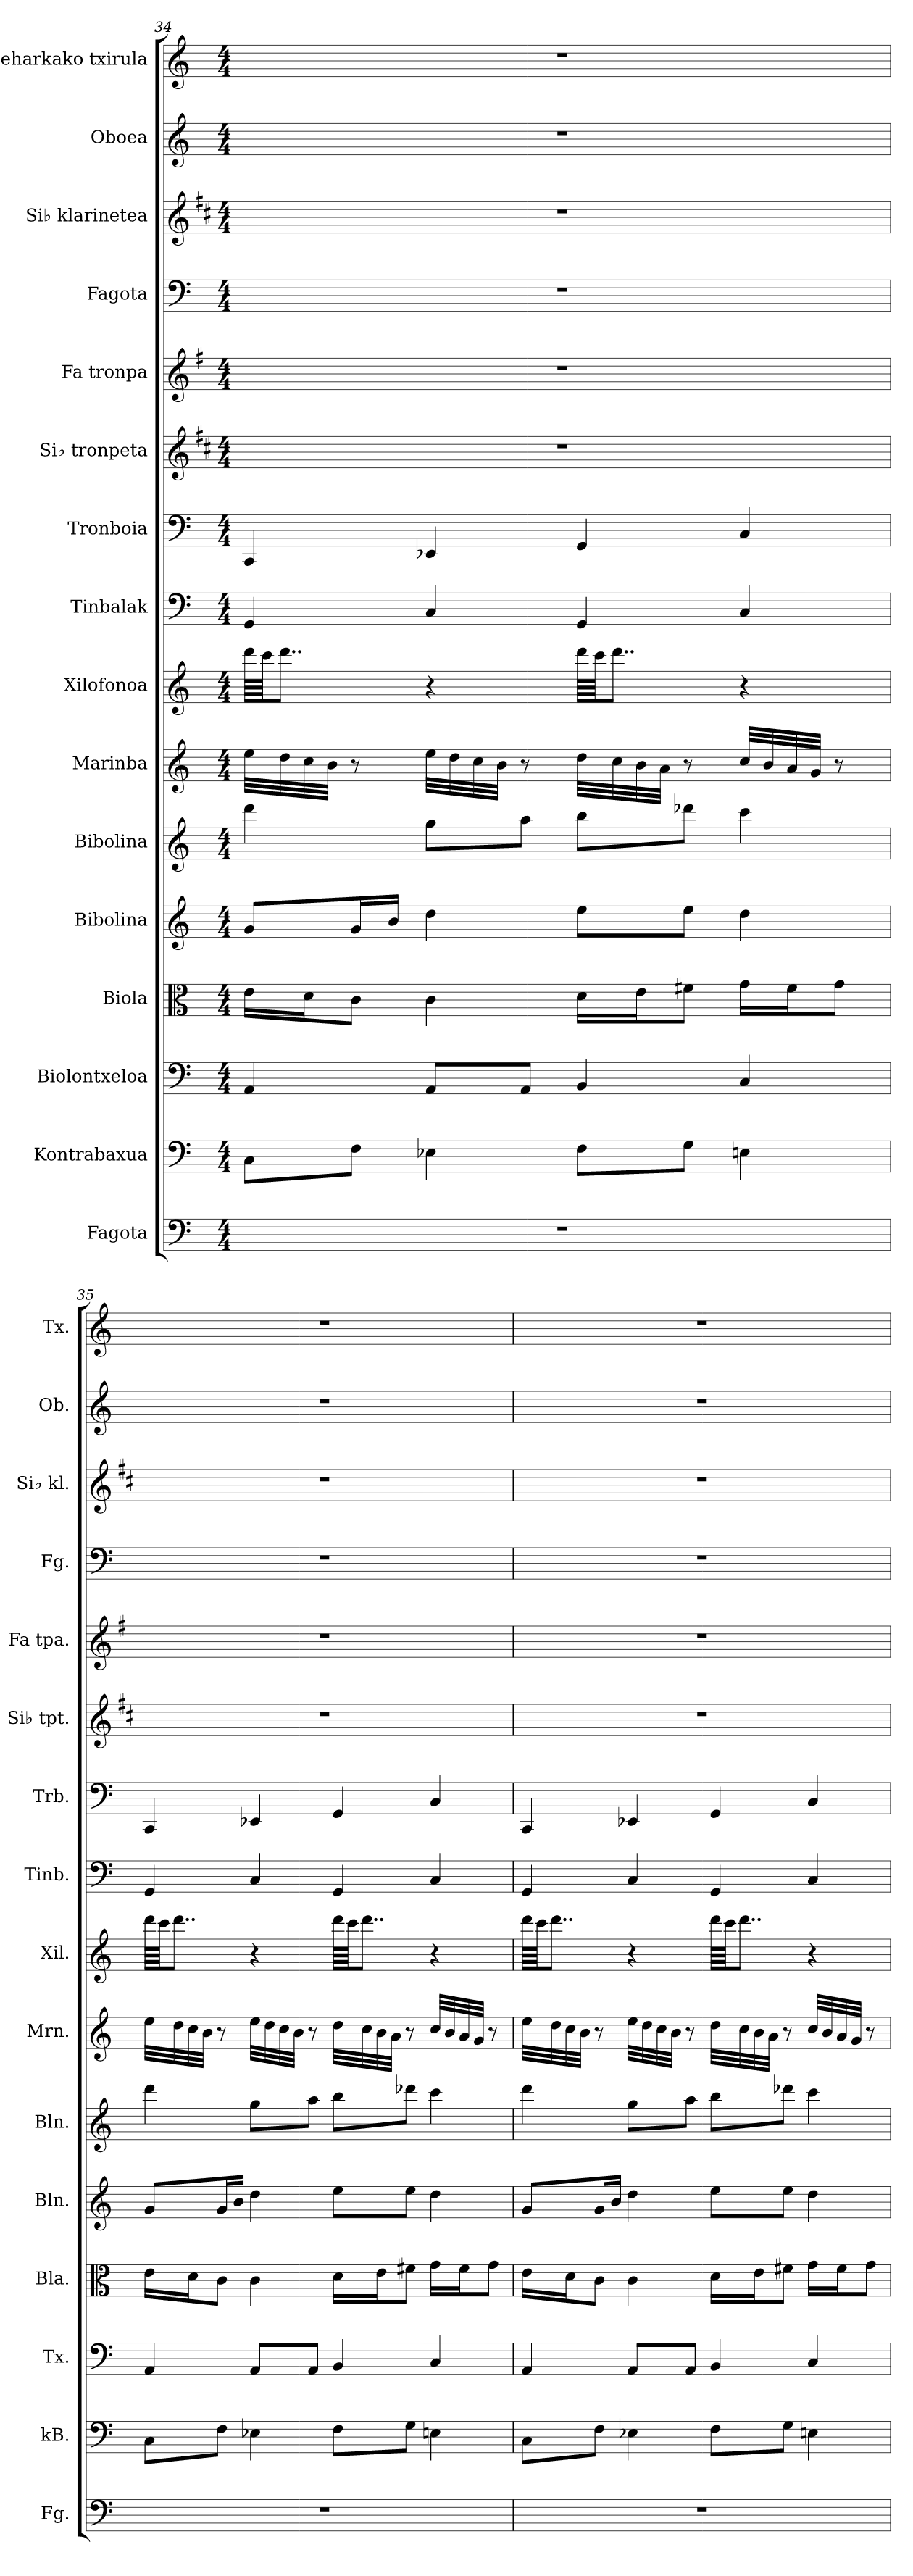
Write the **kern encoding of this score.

**kern	**kern	**kern	**kern	**kern	**kern	**kern	**kern	**kern	**kern	**kern	**kern	**kern	**kern	**kern	**kern
*part16	*part15	*part14	*part13	*part12	*part11	*part10	*part9	*part8	*part7	*part6	*part5	*part4	*part3	*part2	*part1
*staff16	*staff15	*staff14	*staff13	*staff12	*staff11	*staff10	*staff9	*staff8	*staff7	*staff6	*staff5	*staff4	*staff3	*staff2	*staff1
*I"Fagota	*I"Kontrabaxua	*I"Biolontxeloa	*I"Biola	*I"Bibolina	*I"Bibolina	*I"Marinba	*I"Xilofonoa	*I"Tinbalak	*I"Tronboia	*I"Si♭ tronpeta	*I"Fa tronpa	*I"Fagota	*I"Si♭ klarinetea	*I"Oboea	*I"Zeharkako txirula
*I'Fg.	*I'kB.	*I'Tx.	*I'Bla.	*I'Bln.	*I'Bln.	*I'Mrn.	*I'Xil.	*I'Tinb.	*I'Trb.	*I'Si♭ tpt.	*I'Fa tpa.	*I'Fg.	*I'Si♭ kl.	*I'Ob.	*I'Tx.
!!LO:PB:g=z
*clefF4	*clefF4	*clefF4	*clefC3	*clefG2	*clefG2	*clefG2	*clefG2	*clefF4	*clefF4	*clefG2	*clefG2	*clefF4	*clefG2	*clefG2	*clefG2
*	*ITrd7c12	*	*	*	*	*	*ITrd-7c-12	*	*	*ITrd1c2	*ITrd4c7	*	*ITrd1c2	*	*
*k[]	*k[]	*k[]	*k[]	*k[]	*k[]	*k[]	*k[]	*k[]	*k[]	*k[]	*k[]	*k[]	*k[]	*k[]	*k[]
*M4/4	*M4/4	*M4/4	*M4/4	*M4/4	*M4/4	*M4/4	*M4/4	*M4/4	*M4/4	*M4/4	*M4/4	*M4/4	*M4/4	*M4/4	*M4/4
=34	=34	=34	=34	=34	=34	=34	=34	=34	=34	=34	=34	=34	=34	=34	=34
1r	8CC\L	4AA/	16e\LL	8g/L	4ddd\	32ee\LLL	64dddd\LLLL	4GG/	4CC/	1r	1r	1r	1r	1r	1r
.	.	.	.	.	.	.	64cccc\JJJ	.	.	.	.	.	.	.	.
.	.	.	.	.	.	32dd\	8..dddd\J	.	.	.	.	.	.	.	.
.	.	.	16d\J	.	.	32cc\	.	.	.	.	.	.	.	.	.
.	.	.	.	.	.	32b\JJJ	.	.	.	.	.	.	.	.	.
.	8FF\J	.	8c\J	16g/L	.	8r	.	.	.	.	.	.	.	.	.
.	.	.	.	16b/JJ	.	.	.	.	.	.	.	.	.	.	.
.	4EE-X\	8AA/L	4c\	4dd\	8gg\L	32ee\LLL	4r	4C/	4EE-X/	.	.	.	.	.	.
.	.	.	.	.	.	32dd\	.	.	.	.	.	.	.	.	.
.	.	.	.	.	.	32cc\	.	.	.	.	.	.	.	.	.
.	.	.	.	.	.	32b\JJJ	.	.	.	.	.	.	.	.	.
.	.	8AA/J	.	.	8aa\J	8r	.	.	.	.	.	.	.	.	.
.	8FF\L	4BB/	16d\LL	8ee\L	8bb\L	32dd\LLL	64dddd\LLLL	4GG/	4GG/	.	.	.	.	.	.
.	.	.	.	.	.	.	64cccc\JJJ	.	.	.	.	.	.	.	.
.	.	.	.	.	.	32cc\	8..dddd\J	.	.	.	.	.	.	.	.
.	.	.	16e\J	.	.	32b\	.	.	.	.	.	.	.	.	.
.	.	.	.	.	.	32a\JJJ	.	.	.	.	.	.	.	.	.
.	8GG\J	.	8f#X\J	8ee\J	8ddd-X\J	8r	.	.	.	.	.	.	.	.	.
.	4EEn\	4C/	16g\LL	4dd\	4ccc\	32cc/LLL	4r	4C/	4C/	.	.	.	.	.	.
.	.	.	.	.	.	32b/	.	.	.	.	.	.	.	.	.
.	.	.	16f#\J	.	.	32a/	.	.	.	.	.	.	.	.	.
.	.	.	.	.	.	32g/JJJ	.	.	.	.	.	.	.	.	.
.	.	.	8g\J	.	.	8r	.	.	.	.	.	.	.	.	.
!!LO:PB:g=z
=35	=35	=35	=35	=35	=35	=35	=35	=35	=35	=35	=35	=35	=35	=35	=35
1r	8CC\L	4AA/	16e\LL	8g/L	4ddd\	32ee\LLL	64dddd\LLLL	4GG/	4CC/	1r	1r	1r	1r	1r	1r
.	.	.	.	.	.	.	64cccc\JJJ	.	.	.	.	.	.	.	.
.	.	.	.	.	.	32dd\	8..dddd\J	.	.	.	.	.	.	.	.
.	.	.	16d\J	.	.	32cc\	.	.	.	.	.	.	.	.	.
.	.	.	.	.	.	32b\JJJ	.	.	.	.	.	.	.	.	.
.	8FF\J	.	8c\J	16g/L	.	8r	.	.	.	.	.	.	.	.	.
.	.	.	.	16b/JJ	.	.	.	.	.	.	.	.	.	.	.
.	4EE-X\	8AA/L	4c\	4dd\	8gg\L	32ee\LLL	4r	4C/	4EE-X/	.	.	.	.	.	.
.	.	.	.	.	.	32dd\	.	.	.	.	.	.	.	.	.
.	.	.	.	.	.	32cc\	.	.	.	.	.	.	.	.	.
.	.	.	.	.	.	32b\JJJ	.	.	.	.	.	.	.	.	.
.	.	8AA/J	.	.	8aa\J	8r	.	.	.	.	.	.	.	.	.
.	8FF\L	4BB/	16d\LL	8ee\L	8bb\L	32dd\LLL	64dddd\LLLL	4GG/	4GG/	.	.	.	.	.	.
.	.	.	.	.	.	.	64cccc\JJJ	.	.	.	.	.	.	.	.
.	.	.	.	.	.	32cc\	8..dddd\J	.	.	.	.	.	.	.	.
.	.	.	16e\J	.	.	32b\	.	.	.	.	.	.	.	.	.
.	.	.	.	.	.	32a\JJJ	.	.	.	.	.	.	.	.	.
.	8GG\J	.	8f#X\J	8ee\J	8ddd-X\J	8r	.	.	.	.	.	.	.	.	.
.	4EEn\	4C/	16g\LL	4dd\	4ccc\	32cc/LLL	4r	4C/	4C/	.	.	.	.	.	.
.	.	.	.	.	.	32b/	.	.	.	.	.	.	.	.	.
.	.	.	16f#\J	.	.	32a/	.	.	.	.	.	.	.	.	.
.	.	.	.	.	.	32g/JJJ	.	.	.	.	.	.	.	.	.
.	.	.	8g\J	.	.	8r	.	.	.	.	.	.	.	.	.
!!LO:PB:g=z
=36	=36	=36	=36	=36	=36	=36	=36	=36	=36	=36	=36	=36	=36	=36	=36
1r	8CC\L	4AA/	16e\LL	8g/L	4ddd\	32ee\LLL	64dddd\LLLL	4GG/	4CC/	1r	1r	1r	1r	1r	1r
.	.	.	.	.	.	.	64cccc\JJJ	.	.	.	.	.	.	.	.
.	.	.	.	.	.	32dd\	8..dddd\J	.	.	.	.	.	.	.	.
.	.	.	16d\J	.	.	32cc\	.	.	.	.	.	.	.	.	.
.	.	.	.	.	.	32b\JJJ	.	.	.	.	.	.	.	.	.
.	8FF\J	.	8c\J	16g/L	.	8r	.	.	.	.	.	.	.	.	.
.	.	.	.	16b/JJ	.	.	.	.	.	.	.	.	.	.	.
.	4EE-X\	8AA/L	4c\	4dd\	8gg\L	32ee\LLL	4r	4C/	4EE-X/	.	.	.	.	.	.
.	.	.	.	.	.	32dd\	.	.	.	.	.	.	.	.	.
.	.	.	.	.	.	32cc\	.	.	.	.	.	.	.	.	.
.	.	.	.	.	.	32b\JJJ	.	.	.	.	.	.	.	.	.
.	.	8AA/J	.	.	8aa\J	8r	.	.	.	.	.	.	.	.	.
.	8FF\L	4BB/	16d\LL	8ee\L	8bb\L	32dd\LLL	64dddd\LLLL	4GG/	4GG/	.	.	.	.	.	.
.	.	.	.	.	.	.	64cccc\JJJ	.	.	.	.	.	.	.	.
.	.	.	.	.	.	32cc\	8..dddd\J	.	.	.	.	.	.	.	.
.	.	.	16e\J	.	.	32b\	.	.	.	.	.	.	.	.	.
.	.	.	.	.	.	32a\JJJ	.	.	.	.	.	.	.	.	.
.	8GG\J	.	8f#X\J	8ee\J	8ddd-X\J	8r	.	.	.	.	.	.	.	.	.
.	4EEn\	4C/	16g\LL	4dd\	4ccc\	32cc/LLL	4r	4C/	4C/	.	.	.	.	.	.
.	.	.	.	.	.	32b/	.	.	.	.	.	.	.	.	.
.	.	.	16f#\J	.	.	32a/	.	.	.	.	.	.	.	.	.
.	.	.	.	.	.	32g/JJJ	.	.	.	.	.	.	.	.	.
.	.	.	8g\J	.	.	8r	.	.	.	.	.	.	.	.	.
=	=	=	=	=	=	=	=	=	=	=	=	=	=	=	=
*-	*-	*-	*-	*-	*-	*-	*-	*-	*-	*-	*-	*-	*-	*-	*-
